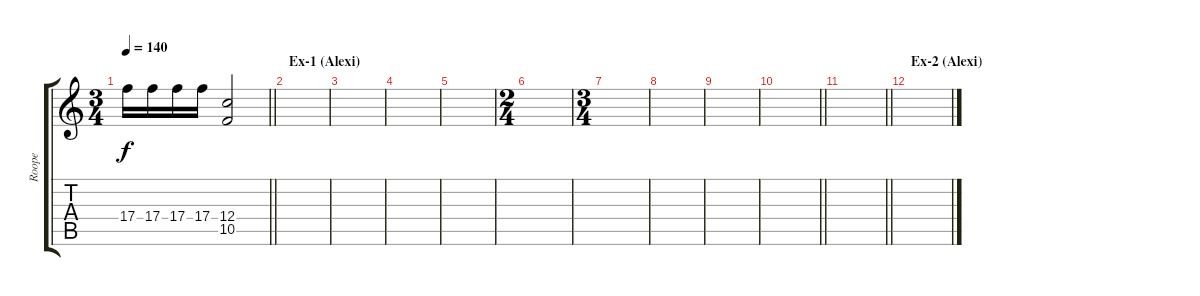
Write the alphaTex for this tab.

\track ("Roope" "Roope") {instrument overdrivenguitar}
\staff {score tabs}
\tuning (D4 A3 F3 C3 G2 D2) {hide}
\ts (3 4)
\tempo 140
\clef g2
\barLineRight lightlight
\ks c
17.4.16{dy f} 17.4.16 17.4.16 17.4.16 (12.4 10.5).2 |
\section ("" "Ex-1 (Alexi)")
\ks aminor
|
|
|
|
\ts (2 4)
|
\ts (3 4)
|
|
|
\barLineRight lightlight
|
\barLineRight lightlight
|
\section ("" "Ex-2 (Alexi)")
